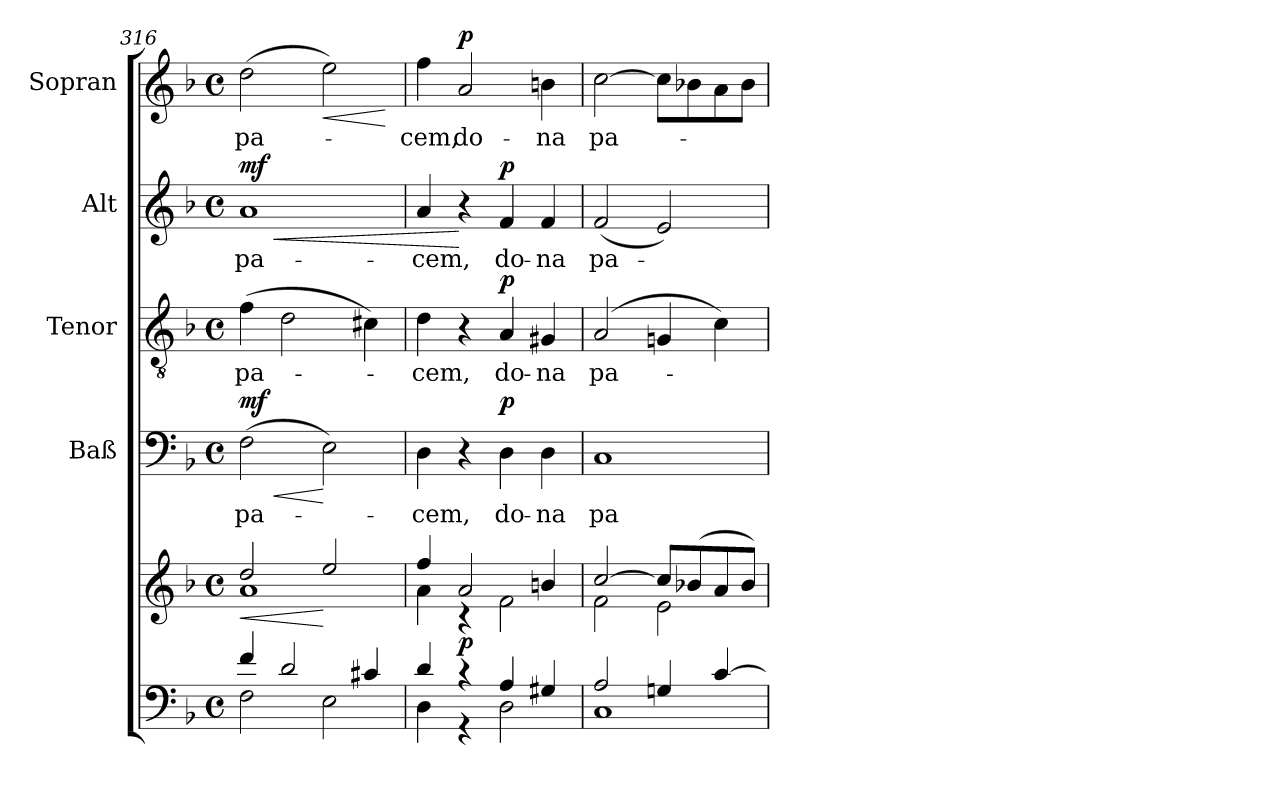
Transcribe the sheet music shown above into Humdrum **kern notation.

**kern	**kern	**dynam	**kern	**text	**dynam	**kern	**text	**dynam	**kern	**text	**dynam	**kern	**text	**dynam
*part5	*part5	*part5	*part4	*part4	*part4	*part3	*part3	*part3	*part2	*part2	*part2	*part1	*part1	*part1
*staff6	*staff5	*staff5/6	*staff4	*staff4	*staff4	*staff3	*staff3	*staff3	*staff2	*staff2	*staff2	*staff1	*staff1	*staff1
*	*	*	*I"Baß	*	*	*I"Tenor	*	*	*I"Alt	*	*	*I"Sopran	*	*
*	*	*	*I'Baß	*	*	*I'Ten	*	*	*I'Alt	*	*	*I'Sop	*	*
!!LO:PB:g=z
*clefF4	*clefG2	*	*clefF4	*	*	*clefGv2	*	*	*clefG2	*	*	*clefG2	*	*
*k[b-]	*k[b-]	*	*k[b-]	*	*	*k[b-]	*	*	*k[b-]	*	*	*k[b-]	*	*
*F:	*F:	*	*F:	*	*	*F:	*	*	*F:	*	*	*F:	*	*
*M4/4	*M4/4	*	*M4/4	*	*	*M4/4	*	*	*M4/4	*	*	*M4/4	*	*
*met(c)	*met(c)	*	*met(c)	*	*	*met(c)	*	*	*met(c)	*	*	*met(c)	*	*
=316	=316	=316	=316	=316	=316	=316	=316	=316	=316	=316	=316	=316	=316	=316
*^	*	*	*	*	*	*	*	*	*	*	*	*	*	*
!	!	!	!LO:HP:b	!	!LO:LY:b	!LO:HP:b	!	!LO:LY:b	!	!	!LO:LY:b	!LO:HP:b	!	!LO:LY:b	!
*	*	*^	*	*	*	*	*	*	*	*	*	*	*	*	*
!	!	!	!	!	!	!	!LO:DY:n=1:a	!	!	!	!	!	!LO:DY:n=1:a	!	!	!
4f/	2F\	2dd/	1a	<	(>2F\	pa-	< mf	(>4f\	pa-	.	1a	pa-	< mf	(>2dd\	pa-	.
2d/	.	.	.	.	.	.	.	2d\	.	.	.	.	.	.	.	.
!	!	!	!	!	!	!	!	!	!	!	!	!	!	!	!	!LO:HP:b
.	2E\	2ee/	.	[	2E\)	.	[	.	.	.	.	.	.	2ee\)	.	<
4c#X/	.	.	.	.	.	.	.	4c#X\)	.	.	.	.	.	.	.	.
*v	*v	*	*	*	*	*	*	*	*	*	*	*	*	*	*	*
*	*v	*v	*	*	*	*	*	*	*	*	*	*	*	*	*
.	.	.	.	.	.	.	.	.	.	.	.	.	.	[
=317	=317	=317	=317	=317	=317	=317	=317	=317	=317	=317	=317	=317	=317	=317
*^	*^	*	*	*	*	*	*	*	*	*	*	*	*	*
!	!	!	!	!	!	!LO:LY:b	!	!	!LO:LY:b	!	!	!LO:LY:b	!	!	!LO:LY:b	!
4d/	4D\	4ff/	4a\	.	4D\	-cem,	.	4d\	-cem,	.	4a/	-cem,	.	4ff\	-cem,	.
!	!	!	!	!LO:DY:b	!	!	!	!	!	!	!	!	!	!	!LO:LY:b	!LO:DY:a
4r	4r	2a/	4rc	p	4r	.	.	4r	.	.	4r	.	[	2a/	do-	p
!	!	!	!	!	!	!LO:LY:b	!LO:DY:a	!	!LO:LY:b	!LO:DY:a	!	!LO:LY:b	!LO:DY:a	!	!	!
4A/	2D\	.	2f\	.	4D\	do-	p	4A/	do-	p	4f/	do-	p	.	.	.
!	!	!	!	!	!	!LO:LY:b	!	!	!LO:LY:b	!	!	!LO:LY:b	!	!	!LO:LY:b	!
4G#X/	.	4bn/	.	.	4D\	-na	.	4G#X/	-na	.	4f/	-na	.	4bn\	-na	.
=318	=318	=318	=318	=318	=318	=318	=318	=318	=318	=318	=318	=318	=318	=318	=318	=318
!	!	!	!	!	!	!LO:LY:b	!	!	!LO:LY:b	!	!	!LO:LY:b	!	!	!LO:LY:b	!
2A/	1C	[>2cc/	2f\	.	1C	pa-	.	(2A/	pa-	.	(<2f/	pa-	.	[2cc\	pa-	.
4Gn/	.	8cc/L]	2e\	.	.	.	.	4Gn/	.	.	2e/)	.	.	8cc\L]	.	.
.	.	(>8b-X/	.	.	.	.	.	.	.	.	.	.	.	8b-X\	.	.
[>4c/	.	8a/	.	.	.	.	.	4c\)	.	.	.	.	.	8a\	.	.
.	.	8b-/J)	.	.	.	.	.	.	.	.	.	.	.	8b-\J	.	.
*v	*v	*	*	*	*	*	*	*	*	*	*	*	*	*	*	*
*	*v	*v	*	*	*	*	*	*	*	*	*	*	*	*	*
=	=	=	=	=	=	=	=	=	=	=	=	=	=	=
*-	*-	*-	*-	*-	*-	*-	*-	*-	*-	*-	*-	*-	*-	*-
